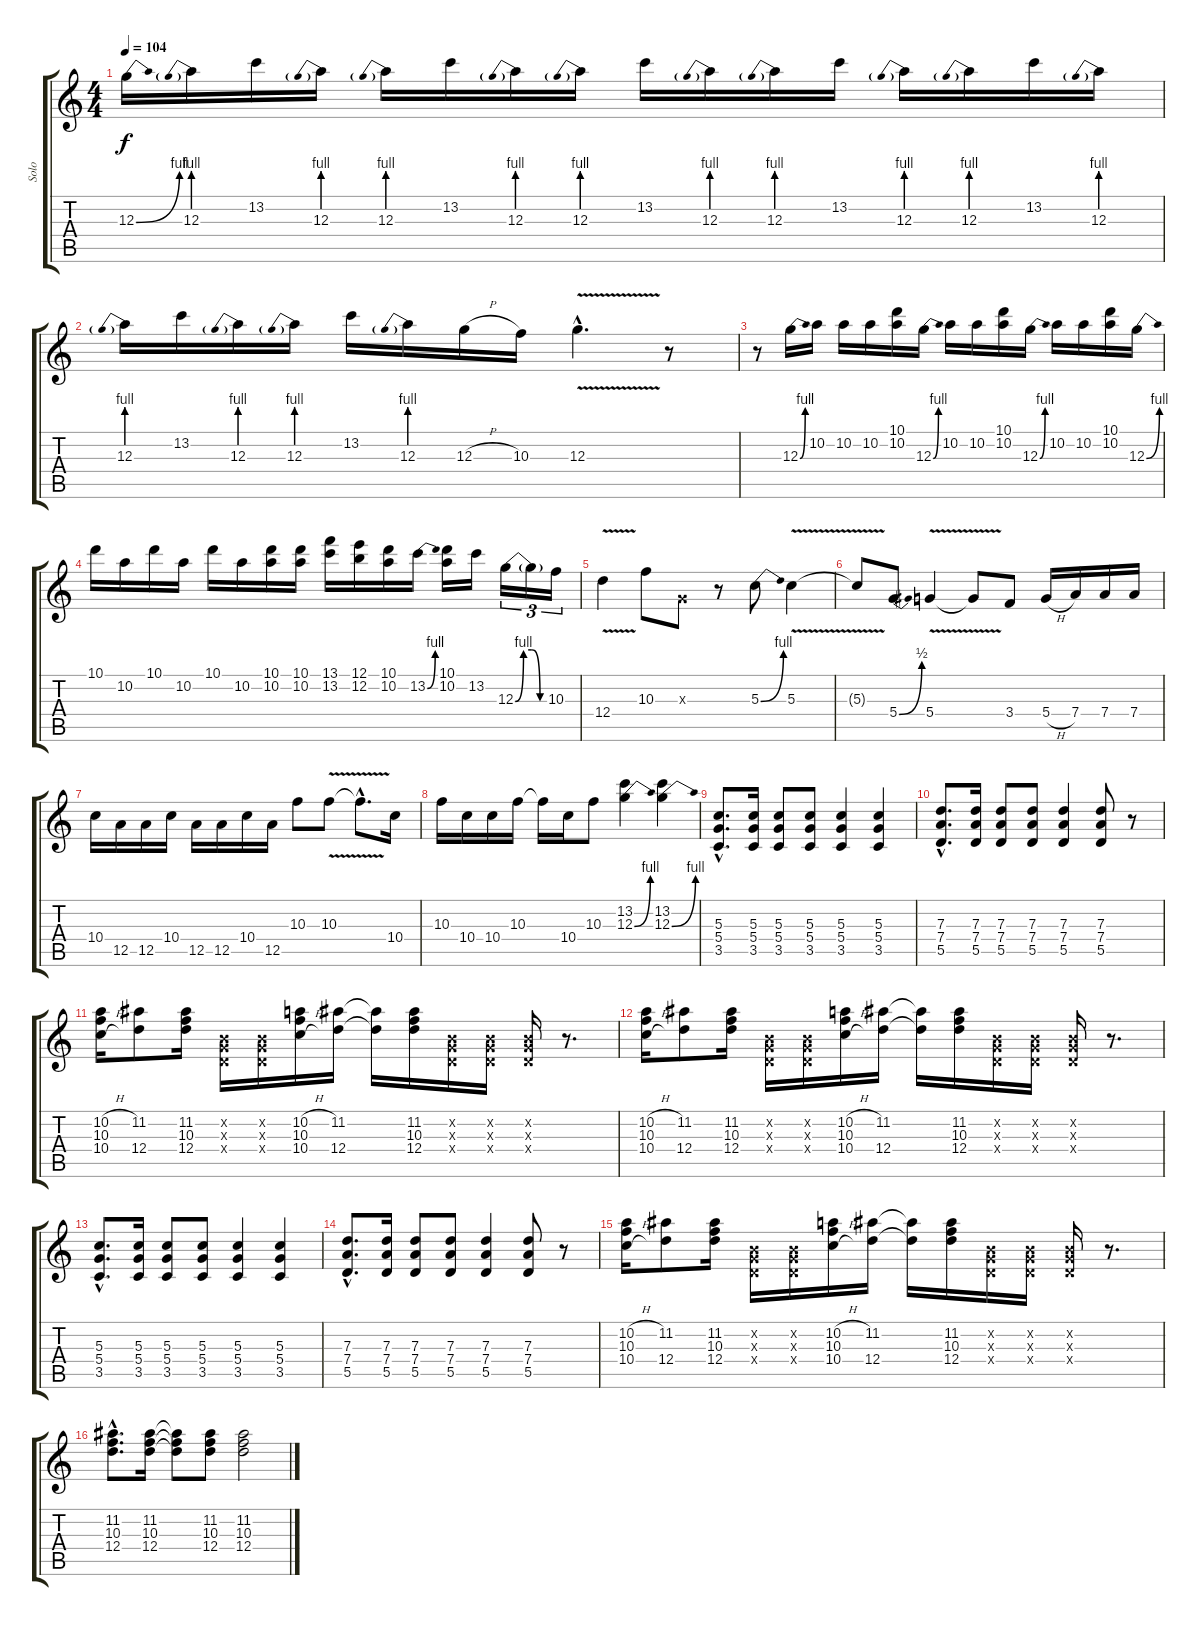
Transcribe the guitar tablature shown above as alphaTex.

\track ("Solo" "Solo") {instrument overdrivenguitar}
\staff {score tabs}
\tuning (E4 B3 G3 D3 A2 E2) {hide}
\ts (4 4)
\tempo 104
\clef g2
\ks c
12.3{be (bend 0 0 60 4)}.16{dy f} 12.3{be (prebend 0 4 60 4)}.16 13.2.16 12.3{be (prebend 0 4 60 4)}.16 12.3{be (prebend 0 4 60 4)}.16 13.2.16 12.3{be (prebend 0 4 60 4)}.16 12.3{be (prebend 0 4 60 4)}.16 13.2.16 12.3{be (prebend 0 4 60 4)}.16 12.3{be (prebend 0 4 60 4)}.16 13.2.16 12.3{be (prebend 0 4 60 4)}.16 12.3{be (prebend 0 4 60 4)}.16 13.2.16 12.3{be (prebend 0 4 60 4)}.16 |
12.3{be (prebend 0 4 60 4)}.16 13.2.16 12.3{be (prebend 0 4 60 4)}.16 12.3{be (prebend 0 4 60 4)}.16 13.2.16 12.3{be (prebend 0 4 60 4)}.16 12.3{h}.16 10.3.16 12.3{v hac}.4{d} r.8 |
r.8 12.3{be (bend 0 0 60 4)}.16 10.2.16 10.2.16 10.2.16 (10.1 10.2).16 12.3{be (bend 0 0 60 4)}.16 10.2.16 10.2.16 (10.1 10.2).16 12.3{be (bend 0 0 60 4)}.16 10.2.16 10.2.16 (10.1 10.2).16 12.3{be (bend 0 0 60 4)}.16 |
10.1.16 10.2.16 10.1.16 10.2.16 10.1.16 10.2.16 (10.1 10.2).16 (10.1 10.2).16 (13.1 13.2).16 (12.1 12.2).16 (10.1 10.2).16 13.2{be (bend 0 0 60 4)}.16 (10.1 10.2).16 13.2.16 12.3{be (custom 0 0 15 4 30 4 45 0 60 0)}.16{tu (3 2)} 12.3{t}.16{tu (3 2)} 10.3.16{tu (3 2)} |
12.4{v}.4 10.3.8 0.3{x}.8 r.8 5.3{be (bend 0 0 60 4)}.8 5.3{v}.4 |
5.3{t}.8 5.4{be (bend 0 0 60 2)}.8 5.4{v}.4 5.4{t}.8 3.4.8 5.4{h}.16 7.4.16 7.4.16 7.4.16 |
10.4.16 12.5.16 12.5.16 10.4.16 12.5.16 12.5.16 10.4.16 12.5.16 10.3.8 10.3{v}.8 10.3{hac t}.8{d} 10.4.16 |
10.3.16 10.4.16 10.4.16 10.3.16 10.3{t}.16 10.4.16 10.3.8 (13.2 12.3{be (bend 0 0 60 4)}).4 (13.2 12.3{be (bend 0 0 60 4)}).4 |
(5.3{hac} 5.4{hac} 3.5{hac}).8{d} (5.3 5.4 3.5).16 (5.3 5.4 3.5).8 (5.3 5.4 3.5).8 (5.3 5.4 3.5).4 (5.3 5.4 3.5).4 |
(7.3{hac} 7.4{hac} 5.5{hac}).8{d} (7.3 7.4 5.5).16 (7.3 7.4 5.5).8 (7.3 7.4 5.5).8 (7.3 7.4 5.5).4 (7.3 7.4 5.5).8 r.8 |
(10.2{h} 10.3 10.4{h}).16 (11.2 12.4).8 (11.2 10.3 12.4).16 (0.2{x} 0.3{x} 0.4{x}).16 (0.2{x} 0.3{x} 0.4{x}).16 (10.2{h} 10.3 10.4{h}).16 (11.2 12.4).16 (11.2{t} 12.4{t}).16 (11.2 10.3 12.4).16 (0.2{x} 0.3{x} 0.4{x}).16 (0.2{x} 0.3{x} 0.4{x}).16 (0.2{x} 0.3{x} 0.4{x}).16 r.8{d} |
(10.2{h} 10.3 10.4{h}).16 (11.2 12.4).8 (11.2 10.3 12.4).16 (0.2{x} 0.3{x} 0.4{x}).16 (0.2{x} 0.3{x} 0.4{x}).16 (10.2{h} 10.3 10.4{h}).16 (11.2 12.4).16 (11.2{t} 12.4{t}).16 (11.2 10.3 12.4).16 (0.2{x} 0.3{x} 0.4{x}).16 (0.2{x} 0.3{x} 0.4{x}).16 (0.2{x} 0.3{x} 0.4{x}).16 r.8{d} |
(5.3{hac} 5.4{hac} 3.5{hac}).8{d} (5.3 5.4 3.5).16 (5.3 5.4 3.5).8 (5.3 5.4 3.5).8 (5.3 5.4 3.5).4 (5.3 5.4 3.5).4 |
(7.3{hac} 7.4{hac} 5.5{hac}).8{d} (7.3 7.4 5.5).16 (7.3 7.4 5.5).8 (7.3 7.4 5.5).8 (7.3 7.4 5.5).4 (7.3 7.4 5.5).8 r.8 |
(10.2{h} 10.3 10.4{h}).16 (11.2 12.4).8 (11.2 10.3 12.4).16 (0.2{x} 0.3{x} 0.4{x}).16 (0.2{x} 0.3{x} 0.4{x}).16 (10.2{h} 10.3 10.4{h}).16 (11.2 12.4).16 (11.2{t} 12.4{t}).16 (11.2 10.3 12.4).16 (0.2{x} 0.3{x} 0.4{x}).16 (0.2{x} 0.3{x} 0.4{x}).16 (0.2{x} 0.3{x} 0.4{x}).16 r.8{d} |
(11.2{hac} 10.3{hac} 12.4{hac}).8{d} (11.2 10.3 12.4).16 (11.2{t} 10.3{t} 12.4{t}).8 (11.2 10.3 12.4).8 (11.2 10.3 12.4).2
